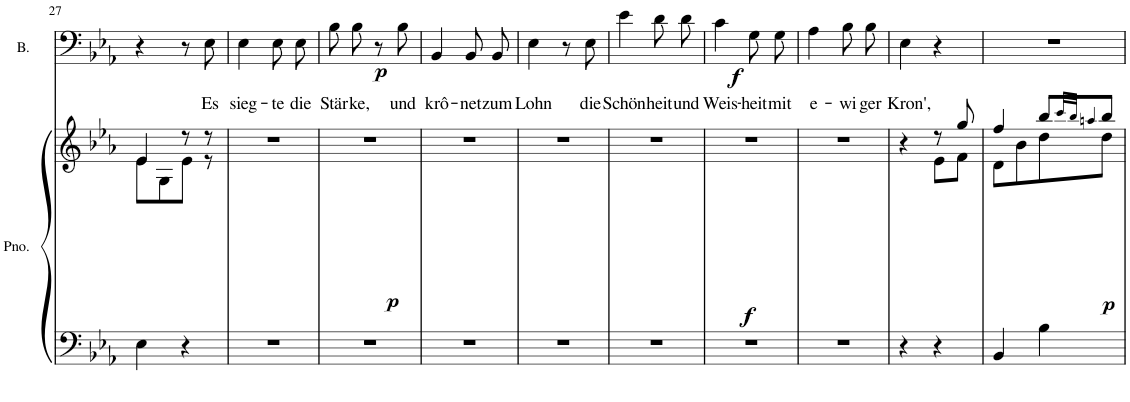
**kern	**kern	**dynam	**kern	**text	**dynam
*part2	*part2	*part2	*part1	*part1	*part1
*staff3	*staff2	*staff2/3	*staff1	*staff1	*staff1
*I"Piano	*	*	*I"Bass	*	*
*I'Pno.	*	*	*I'B.	*	*
!!LO:PB:g=z
*clefF4	*clefG2	*	*clefF4	*	*
*k[b-e-a-]	*k[b-e-a-]	*	*k[b-e-a-]	*	*
*M2/4	*M4/4	*	*M2/4	*	*
=27	=27	=27	=27	=27	=27
*	*^	*	*	*	*
4E-\	4e-/	8e-\L	.	4r	.	.
.	.	8G\	.	.	.	.
4r	8r	8e-\J	.	8r	.	.
!	!	!	!LO:DY:b	!	!LO:LY:b	!LO:DY:b
.	8r	8r	p	8E-\	Es	p
=28	=28	=28	=28	=28	=28	=28
!	!	!	!	!	!LO:LY:b	!
*	*v	*v	*	*	*	*
2r	2r	.	4E-\	sieg-	.
!	!	!	!	!LO:LY:b	!
.	.	.	8E-\L	-te	.
!	!	!	!	!LO:LY:b	!
.	.	.	8E-\J	die	.
=29	=29	=29	=29	=29	=29
!	!	!	!	!LO:LY:b	!
2r	2r	.	8B-\L	Stär-	.
!	!	!	!	!LO:LY:b	!
.	.	.	8B-\J	-ke,	.
.	.	.	8r	.	.
!	!	!	!	!LO:LY:b	!
.	.	.	8B-\	und	.
=30	=30	=30	=30	=30	=30
!	!	!	!	!LO:LY:b	!
2r	2r	.	4BB-/	krô-	.
!	!	!	!	!LO:LY:b	!
.	.	.	8BB-/L	-net	.
!	!	!	!	!LO:LY:b	!
.	.	.	8BB-/J	zum	.
=31	=31	=31	=31	=31	=31
!	!	!	!	!LO:LY:b	!
*	*^	*	*	*	*
2r	2r	4.ryy	.	4E-\	Lohn	.
.	.	.	.	8r	.	.
!	!	!	!LO:DY:b	!	!LO:LY:b	!LO:DY:b
.	.	8ryy	f	8E-\	die	f
=32	=32	=32	=32	=32	=32	=32
!	!	!	!	!	!LO:LY:b	!
*	*v	*v	*	*	*	*
2r	2r	.	4e-\	Schön-	.
!	!	!	!	!LO:LY:b	!
.	.	.	8d\L	-heit	.
!	!	!	!	!LO:LY:b	!
.	.	.	8d\J	und	.
=33	=33	=33	=33	=33	=33
!	!	!	!	!LO:LY:b	!
2r	2r	.	4c\	Weis-	.
!	!	!	!	!LO:LY:b	!
.	.	.	8G\L	-heit	.
!	!	!	!	!LO:LY:b	!
.	.	.	8G\J	mit	.
=34	=34	=34	=34	=34	=34
!	!	!	!	!LO:LY:b	!
2r	2r	.	4A-\	e-	.
!	!	!	!	!LO:LY:b	!
.	.	.	8B-\L	-wi-	.
!	!	!	!	!LO:LY:b	!
.	.	.	8B-\J	-ger	.
=35	=35	=35	=35	=35	=35
*	*^	*	*	*	*
!	!	!	!	!	!LO:LY:b	!
4r	4r	4ryy	.	4E-\	Kron',	.
4r	8r	8e-\L	.	4r	.	.
!	!	!	!LO:DY:b	!	!	!
.	8gg/	8f\J	p	.	.	.
=36	=36	=36	=36	=36	=36	=36
4BB-/	4ff/	8d\L	.	2r	.	.
.	.	8b-\	.	.	.	.
4B-\	8bb-/L	8dd\	.	.	.	.
.	32qccc/LLL	.	.	.	.	.
.	32qbb-/JJJ	.	.	.	.	.
.	4qaan/	.	.	.	.	.
.	8bb-/J	8dd\J	.	.	.	.
*	*v	*v	*	*	*	*
=	=	=	=	=	=
*-	*-	*-	*-	*-	*-
